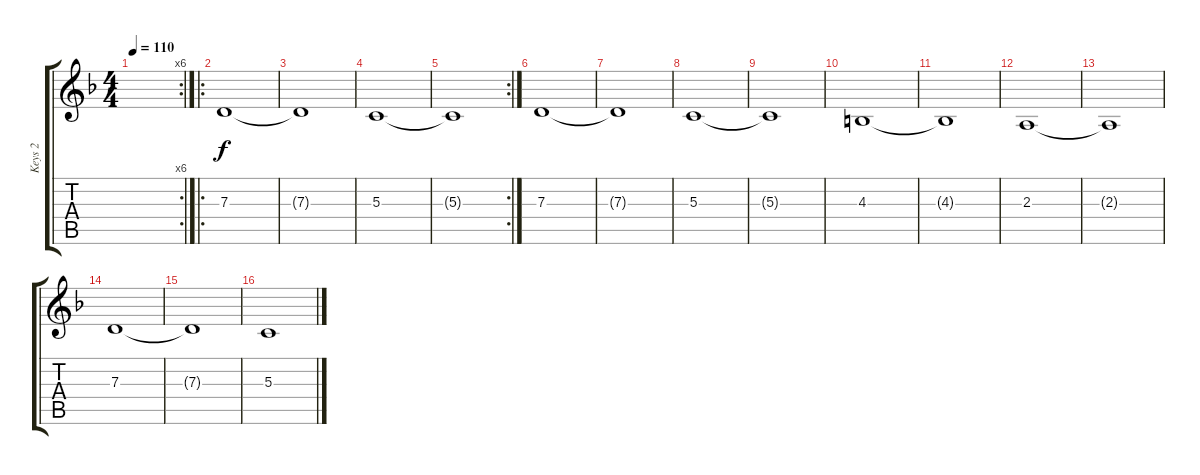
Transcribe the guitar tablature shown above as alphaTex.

\track ("Keys 2" "Keys 2") {instrument pad8sweep}
\staff {score tabs}
\tuning (E4 B3 G3 D3 A2 E2) {hide}
\rc 6
\ts (4 4)
\tempo 110
\clef g2
\ks dminor
|
\ro
7.3.1 |
7.3{t}.1 |
5.3.1 |
\rc 2
5.3{t}.1 |
7.3.1 |
7.3{t}.1 |
5.3.1 |
5.3{t}.1 |
4.3.1 |
4.3{t}.1 |
2.3.1 |
2.3{t}.1 |
7.3.1 |
7.3{t}.1 |
5.3.1
